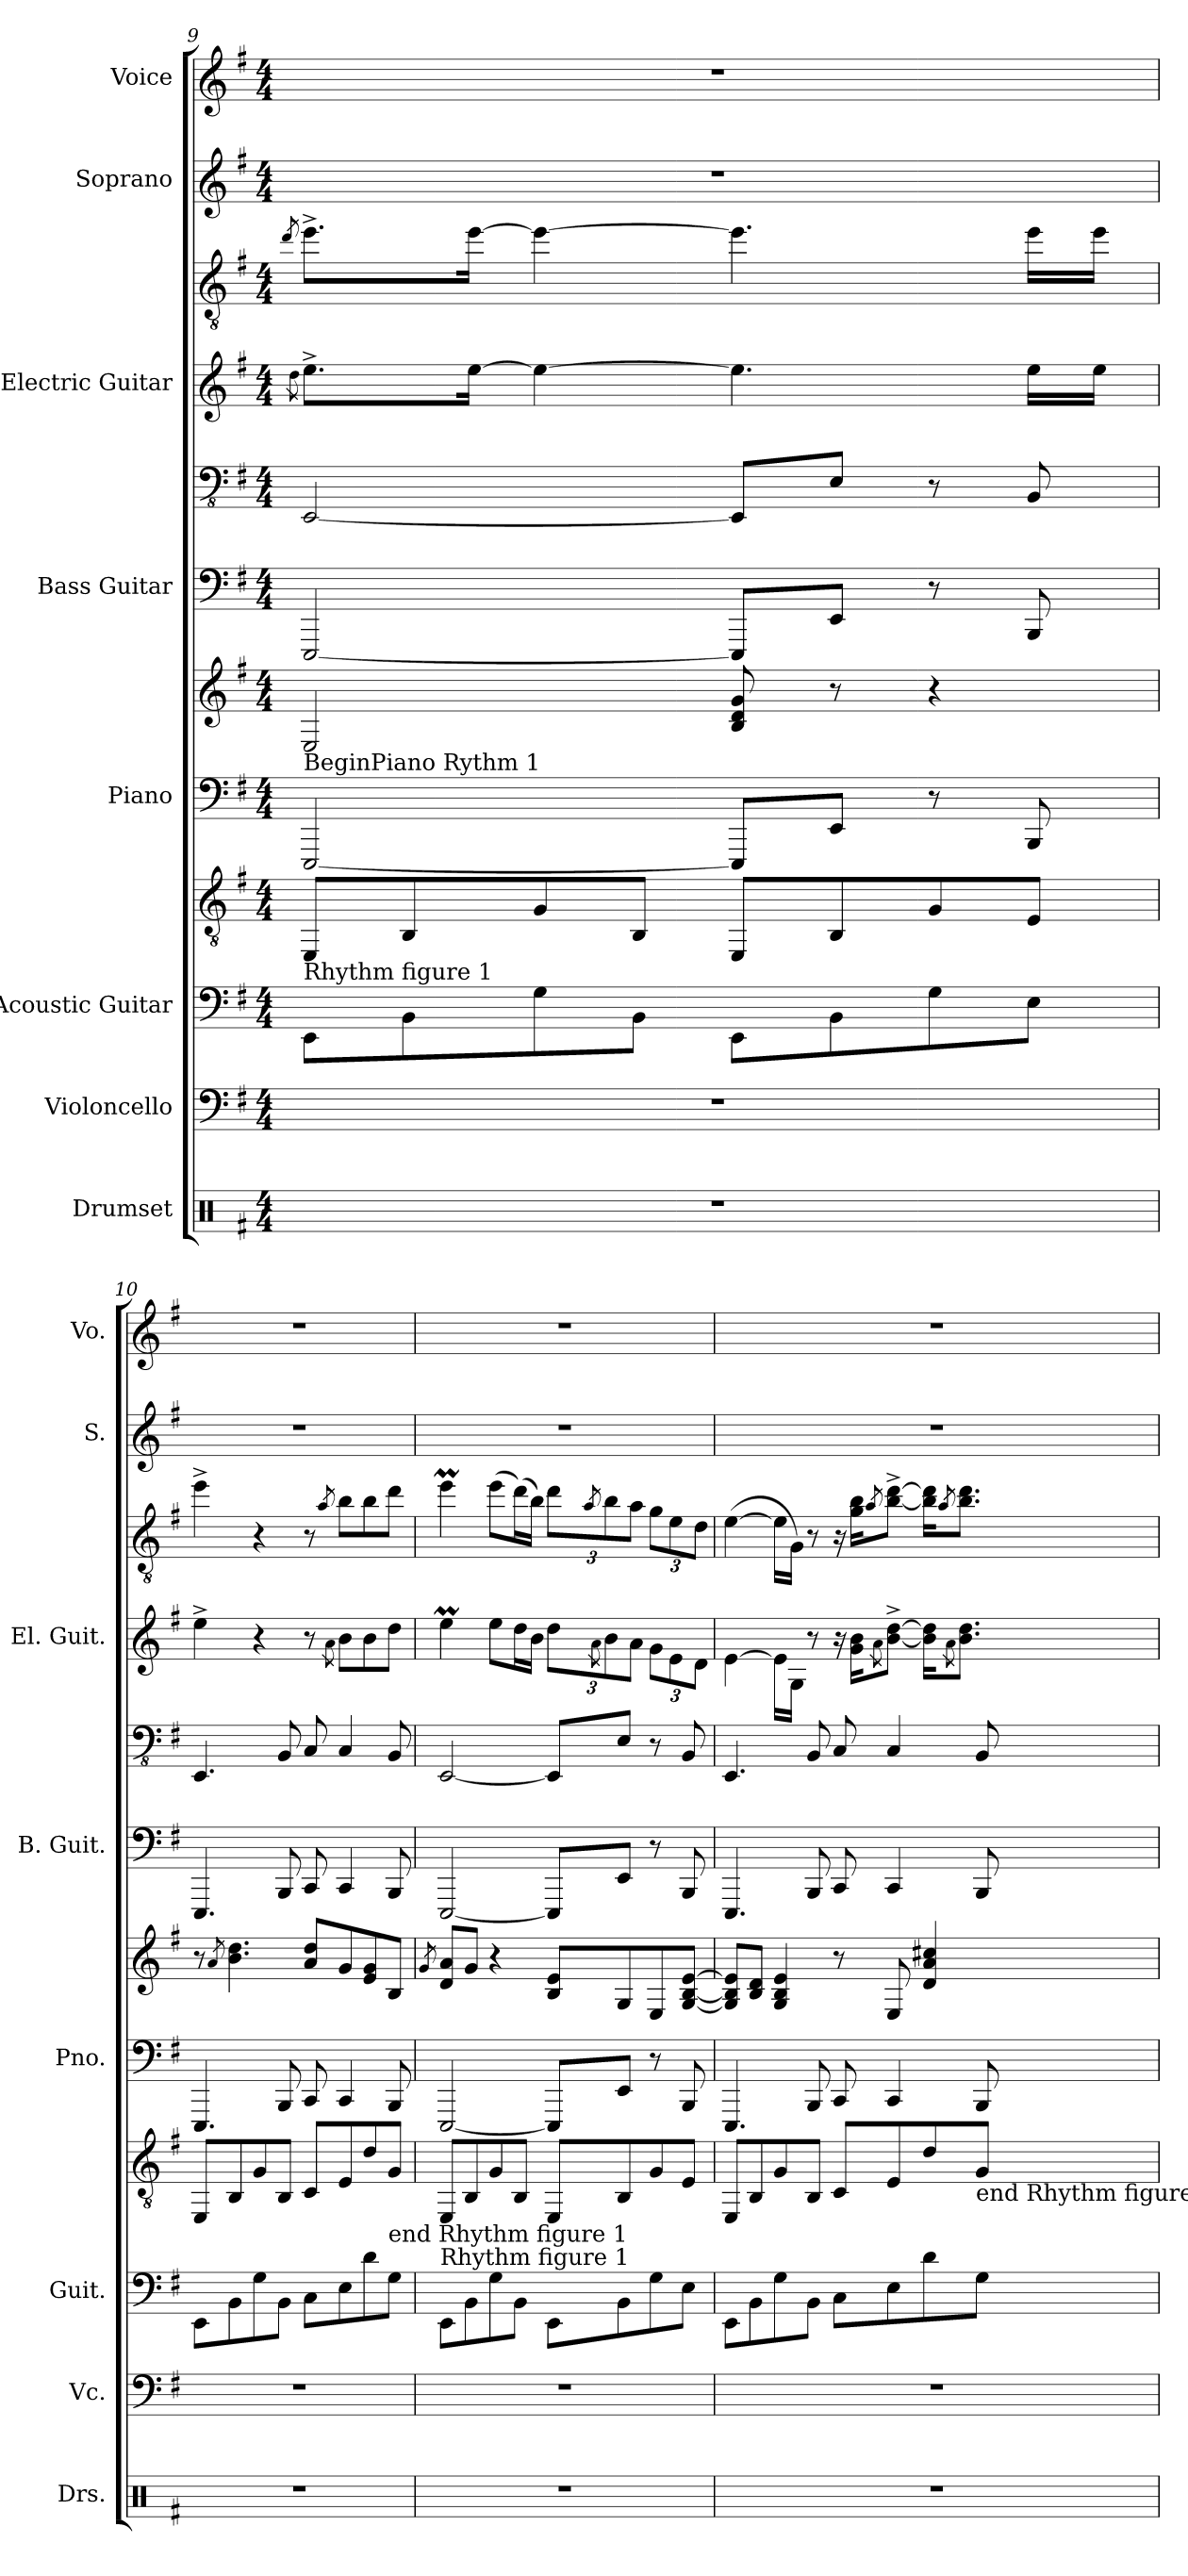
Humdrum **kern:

**kern	**kern	**kern	**kern	**kern	**kern	**kern	**kern	**kern	**kern	**kern	**kern
*part8	*part7	*part6	*part6	*part5	*part5	*part4	*part4	*part3	*part3	*part2	*part1
*staff12	*staff11	*staff10	*staff9	*staff8	*staff7	*staff6	*staff5	*staff4	*staff3	*staff2	*staff1
*I"Drumset	*I"Violoncello	*I"Acoustic Guitar	*	*I"Piano	*	*I"Bass Guitar	*	*I"Electric Guitar	*	*I"Soprano	*I"Voice
*I'Drs.	*I'Vc.	*I'Guit.	*	*I'Pno.	*	*I'B. Guit.	*	*I'El. Guit.	*	*I'S.	*I'Vo.
*clefX	*clefF4	*	*clefGv2	*clefF4	*clefG2	*	*clefFv4	*	*clefGv2	*clefG2	*clefG2
*k[f#]	*k[f#]	*k[f#]	*k[f#]	*k[f#]	*k[f#]	*k[f#]	*k[f#]	*k[f#]	*k[f#]	*k[f#]	*k[f#]
*M4/4	*M4/4	*M4/4	*M4/4	*M4/4	*M4/4	*M4/4	*M4/4	*M4/4	*M4/4	*M4/4	*M4/4
=9	=9	=9	=9	=9	=9	=9	=9	=9	=9	=9	=9
.	.	.	.	.	.	.	.	8qdd\	8qdd/	.	.
!	!	!	!	!	!LO:TX:b:t=BeginPiano Rythm 1	!	!	!	!	!	!
!	!	!	!LO:TX:b:t=Rhythm figure 1	!	!	!	!	!	!	!	!
1r	1r	8EE\L	8EE/L	[2EEE/	2E/	[2EEE	[2EEE/	8.ee^\L	8.ee^\L	1r	1r
.	.	8BB\	8BB/	.	.	.	.	.	.	.	.
.	.	.	.	.	.	.	.	[16ee\Jk	[16ee\Jk	.	.
.	.	8G\	8G/	.	.	.	.	4ee\_	4ee\_	.	.
.	.	8BB\J	8BB/J	.	.	.	.	.	.	.	.
.	.	8EE\L	8EE/L	8EEE/L]	8B/ 8d/ 8g/	8EEEL]	8EEE/L]	4.ee\]	4.ee\]	.	.
.	.	8BB\	8BB/	8EE/J	8r	8EEJ	8EE/J	.	.	.	.
.	.	8G\	8G/	8r	4r	8r	8r	.	.	.	.
.	.	8E\J	8E/J	8BBB/	.	8BBB	8BBB/	16ee\LL	16ee\LL	.	.
.	.	.	.	.	.	.	.	16ee\JJ	16ee\JJ	.	.
=10	=10	=10	=10	=10	=10	=10	=10	=10	=10	=10	=10
1r	1r	8EE\L	8EE/L	4.EEE/	8r	4.EEE	4.EEE/	4ee^\	4ee^\	1r	1r
.	.	.	.	.	8qa/	.	.	.	.	.	.
.	.	8BB\	8BB/	.	4.b\ 4.dd\	.	.	.	.	.	.
.	.	8G\	8G/	.	.	.	.	4r	4r	.	.
.	.	8BB\J	8BB/J	8BBB/	.	8BBB	8BBB/	.	.	.	.
.	.	8C\L	8C/L	8CC/	8a/ 8dd/L	8CC	8CC/	8r	8r	.	.
.	.	.	.	.	.	.	.	8qa\	8qa/	.	.
.	.	8E\	8E/	4CC/	8g/	4CC	4CC/	8b\L	8b\L	.	.
.	.	8d\	8d/	.	8e/ 8g/	.	.	8b\	8b\	.	.
!	!	!	!LO:TX:b:t=end Rhythm figure 1	!	!	!	!	!	!	!	!
.	.	8G\J	8G/J	8BBB/	8B/J	8BBB	8BBB/	8dd\J	8dd\J	.	.
=11	=11	=11	=11	=11	=11	=11	=11	=11	=11	=11	=11
.	.	.	.	.	8qg/	.	.	.	.	.	.
!	!	!	!LO:TX:b:t=Rhythm figure 1	!	!	!	!	!	!	!	!
1r	1r	8EE\L	8EE/L	[2EEE/	8d/ 8a/L	[2EEE	[2EEE/	4eeM\	4eeM\	1r	1r
.	.	8BB\	8BB/	.	8g/J	.	.	.	.	.	.
.	.	8G\	8G/	.	4r	.	.	8ee\L	(8ee\L	.	.
.	.	8BB\J	8BB/J	.	.	.	.	16dd\L	(16dd\L)	.	.
.	.	.	.	.	.	.	.	16b\JJ	16b\JJ)	.	.
*	*	*	*	*	*	*	*	*Xbrackettup	*Xbrackettup	*	*
.	.	8EE\L	8EE/L	8EEE/L]	8B/ 8e/L	8EEEL]	8EEE/L]	12dd\L	12dd\L	.	.
.	.	.	.	.	.	.	.	8qa\	8qa/	.	.
.	.	.	.	.	.	.	.	12b\	12b\	.	.
.	.	8BB\	8BB/	8EE/J	8G/	8EEJ	8EE/J	.	.	.	.
.	.	.	.	.	.	.	.	12a\J	12a\J	.	.
.	.	8G\	8G/	8r	8E/	8r	8r	12g\L	12g\L	.	.
.	.	.	.	.	.	.	.	12e\	12e\	.	.
.	.	8E\J	8E/J	8BBB/	[8G/ [8B/ [8e/J	8BBB	8BBB/	.	.	.	.
.	.	.	.	.	.	.	.	12d\J	12d\J	.	.
!!LO:PB:g=z
=12	=12	=12	=12	=12	=12	=12	=12	=12	=12	=12	=12
1r	1r	8EE\L	8EE/L	4.EEE/	8G/] 8B/] 8e/]L	4.EEE	4.EEE/	[4e\	([4e\	1r	1r
.	.	8BB\	8BB/	.	8B/ 8d/J	.	.	.	.	.	.
.	.	8G\	8G/	.	4G/ 4B/ 4e/	.	.	16e\LL]	16e\LL]	.	.
.	.	.	.	.	.	.	.	16G\JJ	16G\JJ)	.	.
.	.	8BB\J	8BB/J	8BBB/	.	8BBB	8BBB/	8r	8r	.	.
.	.	8C\L	8C/L	8CC/	8r	8CC	8CC/	16r	16r	.	.
.	.	.	.	.	.	.	.	16g\ 16b\KL	16g\ 16b\KL	.	.
.	.	.	.	.	.	.	.	8qa\	8qa/	.	.
.	.	8E\	8E/	4CC/	8E/	4CC	4CC/	[8b\^ [8dd\^J	[8b\^ [8dd\^J	.	.
.	.	8d\	8d/	.	4d/ 4a/ 4cc#X/	.	.	16b\] 16dd\]KL	16b\] 16dd\]KL	.	.
.	.	.	.	.	.	.	.	8qa\	8qa/	.	.
.	.	.	.	.	.	.	.	8.b\ 8.dd\J	8.b\ 8.dd\J	.	.
!	!	!	!LO:TX:b:t=end Rhythm figure 1	!	!	!	!	!	!	!	!
.	.	8G\J	8G/J	8BBB/	.	8BBB	8BBB/	.	.	.	.
=	=	=	=	=	=	=	=	=	=	=	=
*-	*-	*-	*-	*-	*-	*-	*-	*-	*-	*-	*-
